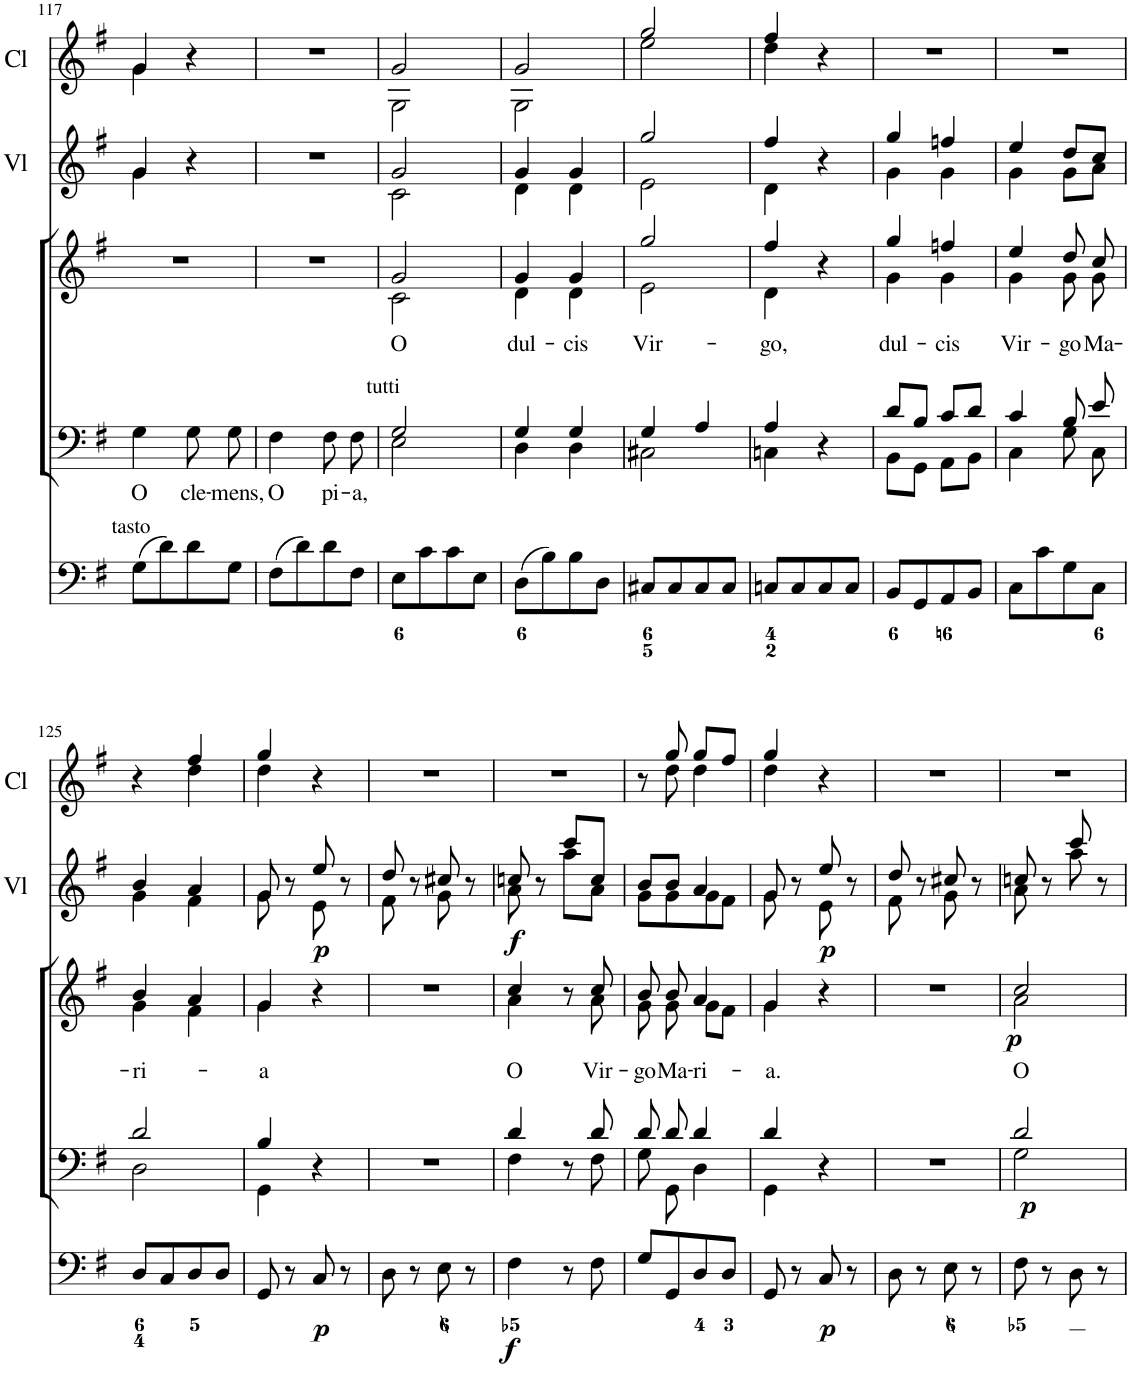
**kern	**kern	**dynam	**kern	**dynam	**kern	**text	**dynam	**kern	**text	**dynam	**kern	**dynam	**kern
*part7	*part6	*part6	*part5	*part5	*part4	*part4	*part4	*part3	*part3	*part3	*part2	*part2	*part1
*staff7	*staff6	*staff6	*staff5	*staff5	*staff4	*staff4	*staff4	*staff3	*staff3	*staff3	*staff2	*staff2	*staff1
*I"Violin 2	*I"Violin 1	*	*I"Organ	*	*I"Voice	*	*	*I"Voice	*	*	*I"2 Violini	*	*I"2 Clarini
*I'V2	*I'V1	*	*	*	*	*	*	*	*	*	*I'Vl	*	*I'Cl
!!LO:PB:g=z
*clefG2	*clefG2	*	*clefF4	*	*clefF4	*	*	*clefG2	*	*	*clefG2	*	*clefG2
*k[f#]	*k[f#]	*	*k[f#]	*	*k[f#]	*	*	*k[f#]	*	*	*k[f#]	*	*k[f#]
*M2/4	*M2/4	*	*M2/4	*	*M2/4	*	*	*M2/4	*	*	*M2/4	*	*M2/4
=117	=117	=117	=117	=117	=117	=117	=117	=117	=117	=117	=117	=117	=117
!	!	!	!LO:TX:a:t=tasto	!	!	!	!	!	!	!	!	!	!
!	!	!	!	!	!	!LO:LY:b	!	!	!	!	!	!	!
*	*	*	*	*	*	*	*	*	*	*	*^	*	*^
4g	4g	.	(8G\L	.	4G\	O	.	2r	.	.	4g/	4g\	.	4g/	4g\
.	.	.	8d\)	.	.	.	.	.	.	.	.	.	.	.	.
!	!	!	!	!	!	!LO:LY:b	!	!	!	!	!	!	!	!	!
4r	4r	.	8d\	.	8G\	cle-	.	.	.	.	4r	4ryy	.	4r	4ryy
!	!	!	!	!	!	!LO:LY:b	!	!	!	!	!	!	!	!	!
.	.	.	8G\J	.	8G\	-mens,	.	.	.	.	.	.	.	.	.
*	*	*	*	*	*	*	*	*	*	*	*v	*v	*	*	*
*	*	*	*	*	*	*	*	*	*	*	*	*	*v	*v
=118	=118	=118	=118	=118	=118	=118	=118	=118	=118	=118	=118	=118	=118
!	!	!	!	!	!	!LO:LY:b	!	!	!	!	!	!	!
2r	2r	.	(8F#\L	.	4F#\	O	.	2r	.	.	2r	.	2r
.	.	.	8d\)	.	.	.	.	.	.	.	.	.	.
!	!	!	!	!	!	!LO:LY:b	!	!	!	!	!	!	!
.	.	.	8d\	.	8F#\	pi-	.	.	.	.	.	.	.
!	!	!	!	!	!	!LO:LY:b	!	!	!	!	!	!	!
.	.	.	8F#\J	.	8F#\	-a,	.	.	.	.	.	.	.
=119	=119	=119	=119	=119	=119	=119	=119	=119	=119	=119	=119	=119	=119
*	*	*	*	*	*^	*	*	*^	*	*	*	*	*
!	!	!	!	!	!LO:TX:a:t=tutti	!	!	!	!	!	!	!	!	!	!
!	!	!	!	!	!	!	!	!	!	!	!LO:LY:b	!	!	!	!
*	*	*	*	*	*	*	*	*	*	*	*	*	*^	*	*^
2c	2g	.	8E\L	.	2G/	2E\	.	.	2g/	2c\	O	.	2g/	2c\	.	2g/	2G\
.	.	.	8c\	.	.	.	.	.	.	.	.	.	.	.	.	.	.
.	.	.	8c\	.	.	.	.	.	.	.	.	.	.	.	.	.	.
.	.	.	8E\J	.	.	.	.	.	.	.	.	.	.	.	.	.	.
=120	=120	=120	=120	=120	=120	=120	=120	=120	=120	=120	=120	=120	=120	=120	=120	=120	=120
!	!	!	!	!	!	!	!	!	!	!	!LO:LY:b	!	!	!	!	!	!
4d	4g	.	(8D\L	.	4G/	4D\	.	.	4g/	4d\	dul-	.	4g/	4d\	.	2g/	2G\
.	.	.	8B\)	.	.	.	.	.	.	.	.	.	.	.	.	.	.
!	!	!	!	!	!	!	!	!	!	!	!LO:LY:b	!	!	!	!	!	!
4d	4g	.	8B\	.	4G/	4D\	.	.	4g/	4d\	-cis	.	4g/	4d\	.	.	.
.	.	.	8D\J	.	.	.	.	.	.	.	.	.	.	.	.	.	.
=121	=121	=121	=121	=121	=121	=121	=121	=121	=121	=121	=121	=121	=121	=121	=121	=121	=121
!	!	!	!	!	!	!	!	!	!	!	!LO:LY:b	!	!	!	!	!	!
2e	2gg	.	8C#X/L	.	4G/	2C#X\	.	.	2gg/	2e\	Vir-	.	2gg/	2e\	.	2gg/	2ee\
.	.	.	8C#/	.	.	.	.	.	.	.	.	.	.	.	.	.	.
.	.	.	8C#/	.	4A/	.	.	.	.	.	.	.	.	.	.	.	.
.	.	.	8C#/J	.	.	.	.	.	.	.	.	.	.	.	.	.	.
=122	=122	=122	=122	=122	=122	=122	=122	=122	=122	=122	=122	=122	=122	=122	=122	=122	=122
!	!	!	!	!	!	!	!	!	!	!	!LO:LY:b	!	!	!	!	!	!
4d	4ff#	.	8Cn/L	.	4A/	4Cn\	.	.	4ff#/	4d\	-go,	.	4ff#/	4d\	.	4ff#/	4dd\
.	.	.	8C/	.	.	.	.	.	.	.	.	.	.	.	.	.	.
4r	4r	.	8C/	.	4r	4ryy	.	.	4r	4ryy	.	.	4r	4ryy	.	4r	4ryy
.	.	.	8C/J	.	.	.	.	.	.	.	.	.	.	.	.	.	.
*	*	*	*	*	*	*	*	*	*	*	*	*	*	*	*	*v	*v
=123	=123	=123	=123	=123	=123	=123	=123	=123	=123	=123	=123	=123	=123	=123	=123	=123
!	!	!	!	!	!	!	!	!	!	!	!LO:LY:b	!	!	!	!	!
4g	4gg	.	8BB/L	.	8d/L	8BB\L	.	.	4gg/	4g\	dul-	.	4gg/	4g\	.	2r
.	.	.	8GG/	.	8B/J	8GG\J	.	.	.	.	.	.	.	.	.	.
!	!	!	!	!	!	!	!	!	!	!	!LO:LY:b	!	!	!	!	!
4g	4ffn	.	8AA/	.	8c/L	8AA\L	.	.	4ffn/	4g\	-cis	.	4ffn/	4g\	.	.
.	.	.	8BB/J	.	8d/J	8BB\J	.	.	.	.	.	.	.	.	.	.
=124	=124	=124	=124	=124	=124	=124	=124	=124	=124	=124	=124	=124	=124	=124	=124	=124
!	!	!	!	!	!	!	!	!	!	!	!LO:LY:b	!	!	!	!	!
4g	4ee	.	8C\L	.	4c/	4C\	.	.	4ee/	4g\	Vir-	.	4ee/	4g\	.	2r
.	.	.	8c\	.	.	.	.	.	.	.	.	.	.	.	.	.
!	!	!	!	!	!	!	!	!	!	!	!LO:LY:b	!	!	!	!	!
8g/L	8dd\L	.	8G\	.	8B/	8G\	.	.	8dd/	8g\	-go	.	8dd/L	8g\L	.	.
!	!	!	!	!	!	!	!	!	!	!	!LO:LY:b	!	!	!	!	!
8a/J	8cc\J	.	8C\J	.	8e/	8C\	.	.	8cc/	8g\	Ma-	.	8cc/J	8a\J	.	.
!!LO:LB:g=z
=125	=125	=125	=125	=125	=125	=125	=125	=125	=125	=125	=125	=125	=125	=125	=125	=125
!	!	!	!	!	!	!	!	!	!	!	!LO:LY:b	!	!	!	!	!
*	*	*	*	*	*	*	*	*	*	*	*	*	*	*	*	*^
4g	4b	.	8D/L	.	2d/	2D\	.	.	4b/	4g\	-ri-	.	4b/	4g\	.	4r	4ryy
.	.	.	8C/	.	.	.	.	.	.	.	.	.	.	.	.	.	.
4f#	4a	.	8D/	.	.	.	.	.	4a/	4f#\	.	.	4a/	4f#\	.	4ff#/	4dd\
.	.	.	8D/J	.	.	.	.	.	.	.	.	.	.	.	.	.	.
=126	=126	=126	=126	=126	=126	=126	=126	=126	=126	=126	=126	=126	=126	=126	=126	=126	=126
!	!	!	!	!	!	!	!	!	!	!	!LO:LY:b	!	!	!	!	!	!
8g	8g	.	8GG/	.	4B/	4GG\	.	.	4g/	4g\	-a	.	8g/	8g\	.	4gg/	4dd\
8r	8r	.	8r	.	.	.	.	.	.	.	.	.	8r	8ryy	.	.	.
!	!	!LO:DY:b	!	!LO:DY:b	!	!	!	!	!	!	!	!	!	!	!LO:DY:b	!	!
8e	8ee	p	8C/	p	4r	4ryy	.	.	4r	4ryy	.	.	8ee/	8e\	p	4r	4ryy
8r	8r	.	8r	.	.	.	.	.	.	.	.	.	8r	8ryy	.	.	.
*	*	*	*	*	*v	*v	*	*	*	*	*	*	*	*	*	*v	*v
*	*	*	*	*	*	*	*	*v	*v	*	*	*	*	*	*
=127	=127	=127	=127	=127	=127	=127	=127	=127	=127	=127	=127	=127	=127	=127
8f#	8dd	.	8D\	.	2r	.	.	2r	.	.	8dd/	8f#\	.	2r
8r	8r	.	8r	.	.	.	.	.	.	.	8r	8ryy	.	.
8g	8cc#X	.	8E\	.	.	.	.	.	.	.	8cc#X/	8g\	.	.
8r	8r	.	8r	.	.	.	.	.	.	.	8r	8ryy	.	.
=128	=128	=128	=128	=128	=128	=128	=128	=128	=128	=128	=128	=128	=128	=128
*	*	*	*	*	*^	*	*	*^	*	*	*	*	*	*
!	!	!LO:DY:b	!	!LO:DY:b	!	!	!	!	!	!	!LO:LY:b	!	!	!	!LO:DY:b	!
8a	8ccn	f	4F#\	f	4d/	4F#\	.	.	4cc/	4a\	O	.	8ccn/	8a\	f	2r
8r	8r	.	.	.	.	.	.	.	.	.	.	.	8r	8ryy	.	.
8aa\L	8ccc\L	.	8r	.	8r	8ryy	.	.	8r	8ryy	.	.	8ccc/L	8aa\L	.	.
!	!	!	!	!	!	!	!	!	!	!	!LO:LY:b	!	!	!	!	!
8a\J	8cc\J	.	8F#\	.	8d/	8F#\	.	.	8cc/	8a\	Vir-	.	8cc/J	8a\J	.	.
=129	=129	=129	=129	=129	=129	=129	=129	=129	=129	=129	=129	=129	=129	=129	=129	=129
!	!	!	!	!	!	!	!	!	!	!	!LO:LY:b	!	!	!	!	!
*	*	*	*	*	*	*	*	*	*	*	*	*	*	*	*	*^
8g/L	8b\L	.	8G/L	.	8d/	8G\	.	.	8b/	8g\	-go	.	8b/L	8g\L	.	8r	8ryy
!	!	!	!	!	!	!	!	!	!	!	!LO:LY:b	!	!	!	!	!	!
8g/J	8b\J	.	8GG/	.	8d/	8GG\	.	.	8b/	8g\	Ma-	.	8b/J	8g\	.	8gg/	8dd\
!	!	!	!	!	!	!	!	!	!	!	!LO:LY:b	!	!	!	!	!	!
8g/L	4a	.	8D/	.	4d/	4D\	.	.	4a/	8g\L	-ri-	.	4a/	8g\	.	8gg/L	4dd\
8f#/J	.	.	8D/J	.	.	.	.	.	.	8f#\J	.	.	.	8f#\J	.	8ff#/J	.
=130	=130	=130	=130	=130	=130	=130	=130	=130	=130	=130	=130	=130	=130	=130	=130	=130	=130
!	!	!	!	!	!	!	!	!	!	!	!LO:LY:b	!	!	!	!	!	!
8g	8g	.	8GG/	.	4d/	4GG\	.	.	4g/	4g\	-a.	.	8g/	8g\	.	4gg/	4dd\
8r	8r	.	8r	.	.	.	.	.	.	.	.	.	8r	8ryy	.	.	.
!	!	!LO:DY:b	!	!LO:DY:b	!	!	!	!	!	!	!	!	!	!	!LO:DY:b	!	!
8e	8ee	p	8C/	p	4r	4ryy	.	.	4r	4ryy	.	.	8ee/	8e\	p	4r	4ryy
8r	8r	.	8r	.	.	.	.	.	.	.	.	.	8r	8ryy	.	.	.
*	*	*	*	*	*v	*v	*	*	*	*	*	*	*	*	*	*v	*v
*	*	*	*	*	*	*	*	*v	*v	*	*	*	*	*	*
=131	=131	=131	=131	=131	=131	=131	=131	=131	=131	=131	=131	=131	=131	=131
8f#	8dd	.	8D\	.	2r	.	.	2r	.	.	8dd/	8f#\	.	2r
8r	8r	.	8r	.	.	.	.	.	.	.	8r	8ryy	.	.
8g	8cc#X	.	8E\	.	.	.	.	.	.	.	8cc#X/	8g\	.	.
8r	8r	.	8r	.	.	.	.	.	.	.	8r	8ryy	.	.
=132	=132	=132	=132	=132	=132	=132	=132	=132	=132	=132	=132	=132	=132	=132
*	*	*	*	*	*^	*	*	*^	*	*	*	*	*	*
!	!	!	!	!	!	!	!	!LO:DY:b	!	!	!LO:LY:b	!LO:DY:b	!	!	!	!
8a	8ccn	.	8F#\	.	2d/	2G\	.	p	2cc/	2a\	O	p	8ccn/	8a\	.	2r
8r	8r	.	8r	.	.	.	.	.	.	.	.	.	8r	8ryy	.	.
8aa	8ccc	.	8D\	.	.	.	.	.	.	.	.	.	8ccc/	8aa\	.	.
8r	8r	.	8r	.	.	.	.	.	.	.	.	.	8r	8ryy	.	.
*	*	*	*	*	*v	*v	*	*	*	*	*	*	*v	*v	*	*
*	*	*	*	*	*	*	*	*v	*v	*	*	*	*	*
=	=	=	=	=	=	=	=	=	=	=	=	=	=
*-	*-	*-	*-	*-	*-	*-	*-	*-	*-	*-	*-	*-	*-
